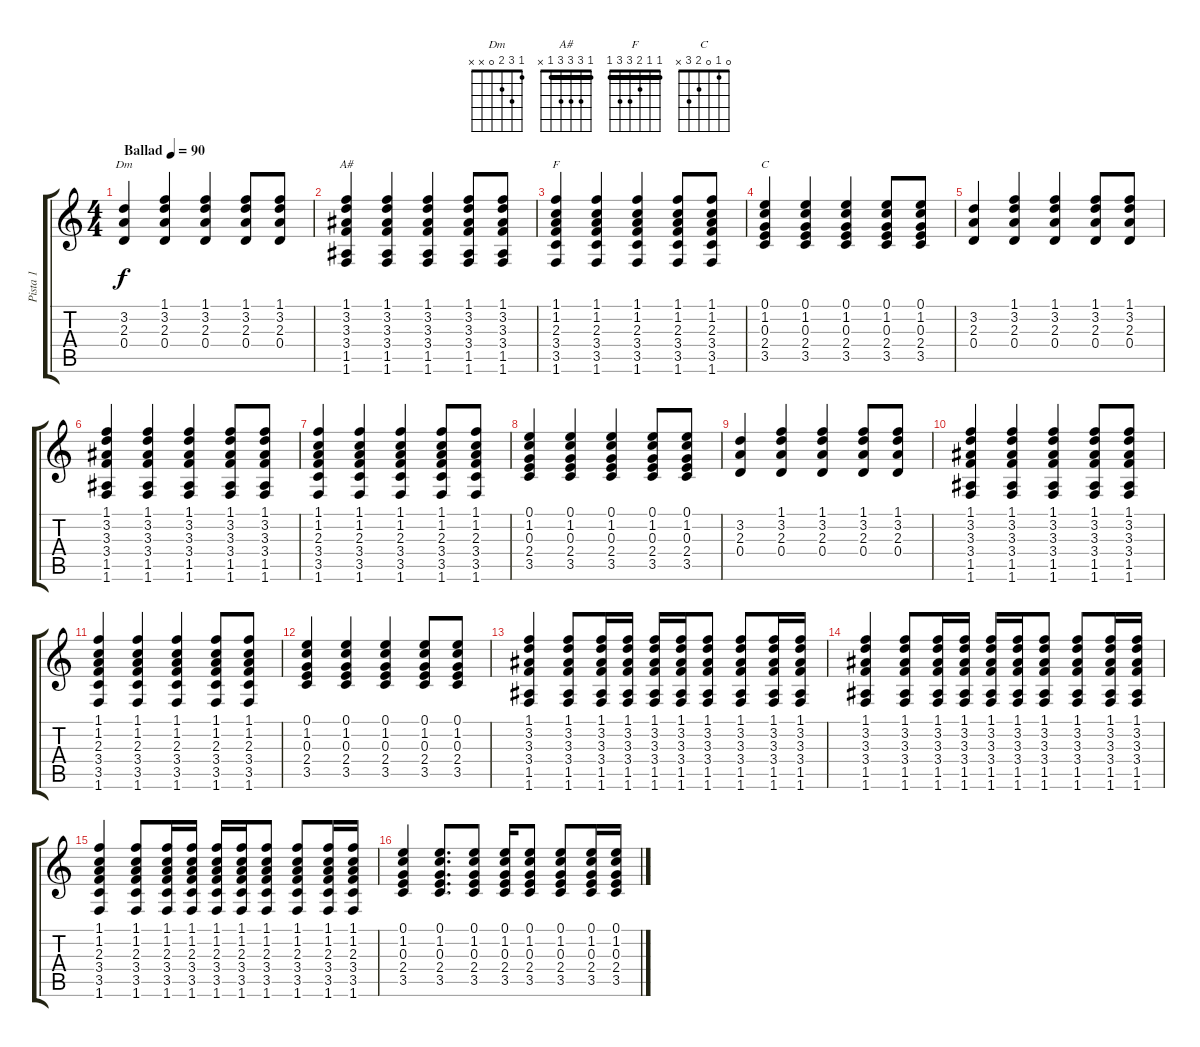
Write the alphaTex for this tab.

\track ("Pista 1" "Pista 1") {instrument acousticguitarsteel}
\staff {score tabs}
\tuning (E4 B3 G3 D3 A2 E2) {hide}
\chord ("Dm" 1 3 2 0 x x)
\chord ("A#" 1 3 3 3 1 x) {barre 1}
\chord ("F" 1 1 2 3 3 1) {barre 1}
\chord ("C" 0 1 0 2 3 x)
\ts (4 4)
\tempo (90 "Ballad")
\clef g2
\ks c
(3.2 2.3 0.4).4{ch "Dm" dy f instrument acousticguitarsteel} (1.1 3.2 2.3 0.4).4 (1.1 3.2 2.3 0.4).4 (1.1 3.2 2.3 0.4).8 (1.1 3.2 2.3 0.4).8 |
(1.1 3.2 3.3 3.4 1.5 1.6).4{ch "A#"} (1.1 3.2 3.3 3.4 1.5 1.6).4 (1.1 3.2 3.3 3.4 1.5 1.6).4 (1.1 3.2 3.3 3.4 1.5 1.6).8 (1.1 3.2 3.3 3.4 1.5 1.6).8 |
(1.1 1.2 2.3 3.4 3.5 1.6).4{ch "F"} (1.1 1.2 2.3 3.4 3.5 1.6).4 (1.1 1.2 2.3 3.4 3.5 1.6).4 (1.1 1.2 2.3 3.4 3.5 1.6).8 (1.1 1.2 2.3 3.4 3.5 1.6).8 |
(0.1 1.2 0.3 2.4 3.5).4{ch "C"} (0.1 1.2 0.3 2.4 3.5).4 (0.1 1.2 0.3 2.4 3.5).4 (0.1 1.2 0.3 2.4 3.5).8 (0.1 1.2 0.3 2.4 3.5).8 |
(3.2 2.3 0.4).4 (1.1 3.2 2.3 0.4).4 (1.1 3.2 2.3 0.4).4 (1.1 3.2 2.3 0.4).8 (1.1 3.2 2.3 0.4).8 |
(1.1 3.2 3.3 3.4 1.5 1.6).4 (1.1 3.2 3.3 3.4 1.5 1.6).4 (1.1 3.2 3.3 3.4 1.5 1.6).4 (1.1 3.2 3.3 3.4 1.5 1.6).8 (1.1 3.2 3.3 3.4 1.5 1.6).8 |
(1.1 1.2 2.3 3.4 3.5 1.6).4 (1.1 1.2 2.3 3.4 3.5 1.6).4 (1.1 1.2 2.3 3.4 3.5 1.6).4 (1.1 1.2 2.3 3.4 3.5 1.6).8 (1.1 1.2 2.3 3.4 3.5 1.6).8 |
(0.1 1.2 0.3 2.4 3.5).4 (0.1 1.2 0.3 2.4 3.5).4 (0.1 1.2 0.3 2.4 3.5).4 (0.1 1.2 0.3 2.4 3.5).8 (0.1 1.2 0.3 2.4 3.5).8 |
(3.2 2.3 0.4).4 (1.1 3.2 2.3 0.4).4 (1.1 3.2 2.3 0.4).4 (1.1 3.2 2.3 0.4).8 (1.1 3.2 2.3 0.4).8 |
(1.1 3.2 3.3 3.4 1.5 1.6).4 (1.1 3.2 3.3 3.4 1.5 1.6).4 (1.1 3.2 3.3 3.4 1.5 1.6).4 (1.1 3.2 3.3 3.4 1.5 1.6).8 (1.1 3.2 3.3 3.4 1.5 1.6).8 |
(1.1 1.2 2.3 3.4 3.5 1.6).4 (1.1 1.2 2.3 3.4 3.5 1.6).4 (1.1 1.2 2.3 3.4 3.5 1.6).4 (1.1 1.2 2.3 3.4 3.5 1.6).8 (1.1 1.2 2.3 3.4 3.5 1.6).8 |
(0.1 1.2 0.3 2.4 3.5).4 (0.1 1.2 0.3 2.4 3.5).4 (0.1 1.2 0.3 2.4 3.5).4 (0.1 1.2 0.3 2.4 3.5).8 (0.1 1.2 0.3 2.4 3.5).8 |
(1.1 3.2 3.3 3.4 1.5 1.6).4 (1.1 3.2 3.3 3.4 1.5 1.6).8 (1.1 3.2 3.3 3.4 1.5 1.6).16 (1.1 3.2 3.3 3.4 1.5 1.6).16 (1.1 3.2 3.3 3.4 1.5 1.6).16 (1.1 3.2 3.3 3.4 1.5 1.6).16 (1.1 3.2 3.3 3.4 1.5 1.6).8 (1.1 3.2 3.3 3.4 1.5 1.6).8 (1.1 3.2 3.3 3.4 1.5 1.6).16 (1.1 3.2 3.3 3.4 1.5 1.6).16 |
(1.1 3.2 3.3 3.4 1.5 1.6).4 (1.1 3.2 3.3 3.4 1.5 1.6).8 (1.1 3.2 3.3 3.4 1.5 1.6).16 (1.1 3.2 3.3 3.4 1.5 1.6).16 (1.1 3.2 3.3 3.4 1.5 1.6).16 (1.1 3.2 3.3 3.4 1.5 1.6).16 (1.1 3.2 3.3 3.4 1.5 1.6).8 (1.1 3.2 3.3 3.4 1.5 1.6).8 (1.1 3.2 3.3 3.4 1.5 1.6).16 (1.1 3.2 3.3 3.4 1.5 1.6).16 |
(1.1 1.2 2.3 3.4 3.5 1.6).4 (1.1 1.2 2.3 3.4 3.5 1.6).8 (1.1 1.2 2.3 3.4 3.5 1.6).16 (1.1 1.2 2.3 3.4 3.5 1.6).16 (1.1 1.2 2.3 3.4 3.5 1.6).16 (1.1 1.2 2.3 3.4 3.5 1.6).16 (1.1 1.2 2.3 3.4 3.5 1.6).8 (1.1 1.2 2.3 3.4 3.5 1.6).8 (1.1 1.2 2.3 3.4 3.5 1.6).16 (1.1 1.2 2.3 3.4 3.5 1.6).16 |
(0.1 1.2 0.3 2.4 3.5).4 (0.1 1.2 0.3 2.4 3.5).8{d} (0.1 1.2 0.3 2.4 3.5).8 (0.1 1.2 0.3 2.4 3.5).16 (0.1 1.2 0.3 2.4 3.5).8 (0.1 1.2 0.3 2.4 3.5).8 (0.1 1.2 0.3 2.4 3.5).16 (0.1 1.2 0.3 2.4 3.5).16
